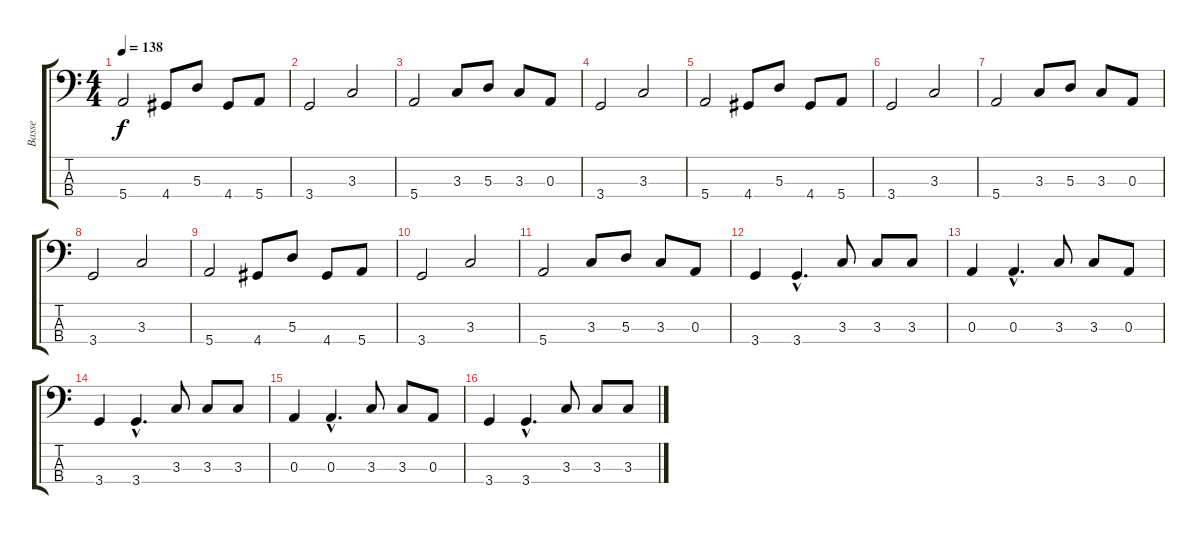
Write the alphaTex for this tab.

\track ("Basse" "Basse") {instrument electricbassfinger}
\staff {score tabs}
\tuning (G2 D2 A1 E1) {hide}
\ts (4 4)
\tempo 138
\clef f4
\ks c
5.4.2{dy f} 4.4.8 5.3.8 4.4.8 5.4.8 |
3.4.2 3.3.2 |
5.4.2 3.3.8 5.3.8 3.3.8 0.3.8 |
3.4.2 3.3.2 |
5.4.2 4.4.8 5.3.8 4.4.8 5.4.8 |
3.4.2 3.3.2 |
5.4.2 3.3.8 5.3.8 3.3.8 0.3.8 |
3.4.2 3.3.2 |
5.4.2 4.4.8 5.3.8 4.4.8 5.4.8 |
3.4.2 3.3.2 |
5.4.2 3.3.8 5.3.8 3.3.8 0.3.8 |
3.4.4 3.4{hac}.4{d} 3.3.8 3.3.8 3.3.8 |
0.3.4 0.3{hac}.4{d} 3.3.8 3.3.8 0.3.8 |
3.4.4 3.4{hac}.4{d} 3.3.8 3.3.8 3.3.8 |
0.3.4 0.3{hac}.4{d} 3.3.8 3.3.8 0.3.8 |
3.4.4 3.4{hac}.4{d} 3.3.8 3.3.8 3.3.8
